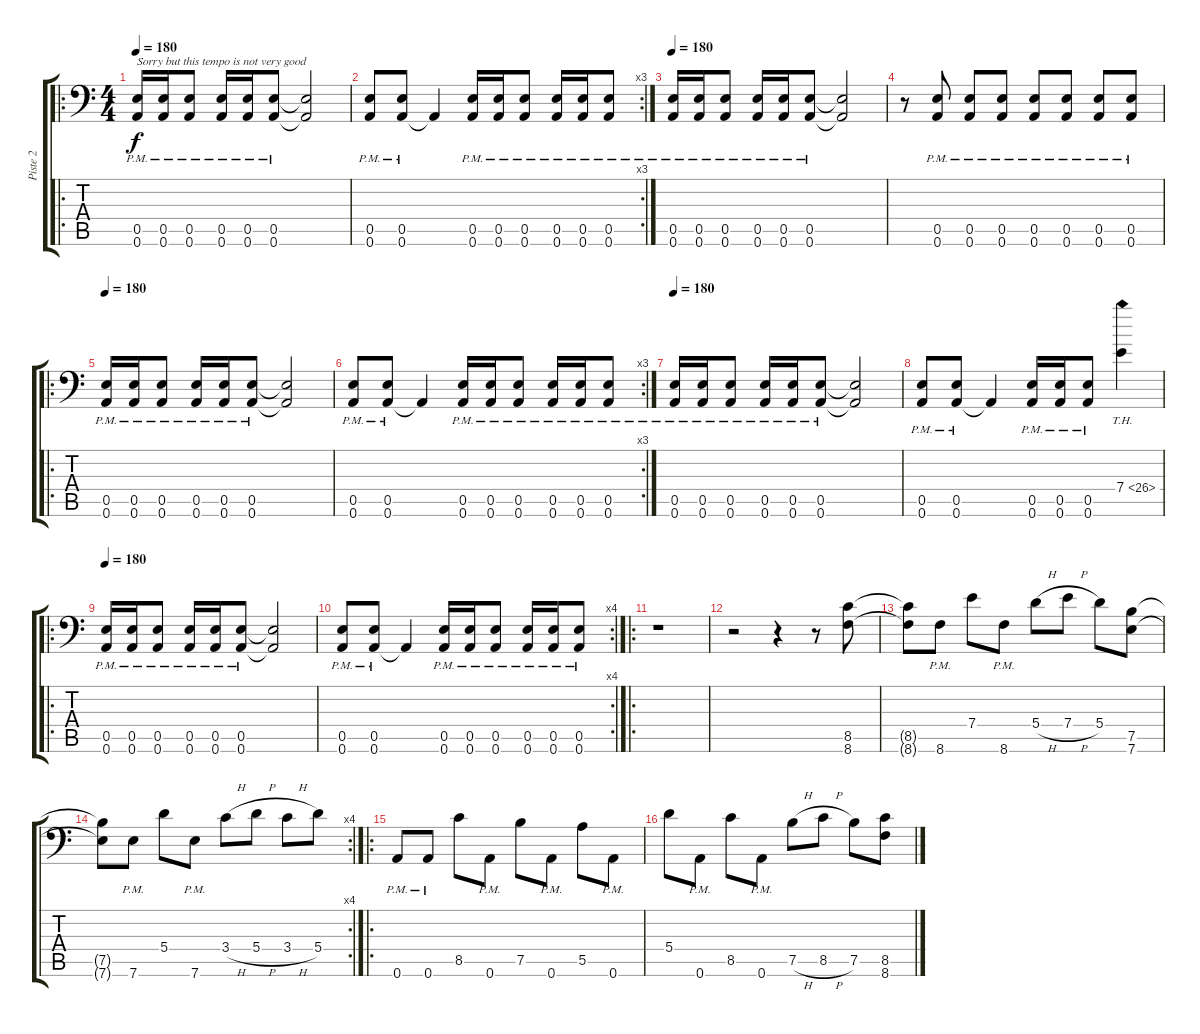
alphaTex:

\track ("Piste 2" "Piste 2") {instrument overdrivenguitar}
\staff {score tabs}
\tuning (B3 Gb3 D3 A2 E2 A1) {hide}
\ro
\ts (4 4)
\tempo 180
\clef f4
\ks c
(0.5{pm} 0.6{pm}).16{txt "Sorry but this tempo is not very good" dy f} (0.5{pm} 0.6{pm}).16 (0.5{pm} 0.6{pm}).8 (0.5{pm} 0.6{pm}).16 (0.5{pm} 0.6{pm}).16 (0.5{pm} 0.6{pm}).8 (0.5{t} 0.6{t}).2 |
\rc 3
(0.5{pm} 0.6{pm}).8 (0.5{pm} 0.6{pm}).8 0.6{t}.4 (0.5{pm} 0.6{pm}).16 (0.5{pm} 0.6{pm}).16 (0.5{pm} 0.6{pm}).8 (0.5{pm} 0.6{pm}).16 (0.5{pm} 0.6{pm}).16 (0.5{pm} 0.6{pm}).8 |
\tempo 180
(0.5{pm} 0.6{pm}).16 (0.5{pm} 0.6{pm}).16 (0.5{pm} 0.6{pm}).8 (0.5{pm} 0.6{pm}).16 (0.5{pm} 0.6{pm}).16 (0.5{pm} 0.6{pm}).8 (0.5{t} 0.6{t}).2 |
r.8 (0.5{pm} 0.6{pm}).8 (0.5{pm} 0.6{pm}).8 (0.5{pm} 0.6{pm}).8 (0.5{pm} 0.6{pm}).8 (0.5{pm} 0.6{pm}).8 (0.5{pm} 0.6{pm}).8 (0.5{pm} 0.6{pm}).8 |
\ro
\tempo 180
(0.5{pm} 0.6{pm}).16 (0.5{pm} 0.6{pm}).16 (0.5{pm} 0.6{pm}).8 (0.5{pm} 0.6{pm}).16 (0.5{pm} 0.6{pm}).16 (0.5{pm} 0.6{pm}).8 (0.5{t} 0.6{t}).2 |
\rc 3
(0.5{pm} 0.6{pm}).8 (0.5{pm} 0.6{pm}).8 0.6{t}.4 (0.5{pm} 0.6{pm}).16 (0.5{pm} 0.6{pm}).16 (0.5{pm} 0.6{pm}).8 (0.5{pm} 0.6{pm}).16 (0.5{pm} 0.6{pm}).16 (0.5{pm} 0.6{pm}).8 |
\tempo 180
(0.5{pm} 0.6{pm}).16 (0.5{pm} 0.6{pm}).16 (0.5{pm} 0.6{pm}).8 (0.5{pm} 0.6{pm}).16 (0.5{pm} 0.6{pm}).16 (0.5{pm} 0.6{pm}).8 (0.5{t} 0.6{t}).2 |
(0.5{pm} 0.6{pm}).8 (0.5{pm} 0.6{pm}).8 0.6{t}.4 (0.5{pm} 0.6{pm}).16 (0.5{pm} 0.6{pm}).16 (0.5{pm} 0.6{pm}).8 7.4{th 19}.4 |
\ro
\tempo 180
(0.5{pm} 0.6{pm}).16 (0.5{pm} 0.6{pm}).16 (0.5{pm} 0.6{pm}).8 (0.5{pm} 0.6{pm}).16 (0.5{pm} 0.6{pm}).16 (0.5{pm} 0.6{pm}).8 (0.5{t} 0.6{t}).2 |
\rc 4
(0.5{pm} 0.6{pm}).8 (0.5{pm} 0.6{pm}).8 0.6{t}.4 (0.5{pm} 0.6{pm}).16 (0.5{pm} 0.6{pm}).16 (0.5{pm} 0.6{pm}).8 (0.5{pm} 0.6{pm}).16 (0.5{pm} 0.6{pm}).16 (0.5{pm} 0.6{pm}).8 |
\ro
r.1 |
r.2 r.4 r.8 (8.5 8.6).8 |
(8.5{t} 8.6{t}).8 8.6{pm}.8 7.4.8 8.6{pm}.8 5.4{h}.8 7.4{h}.8 5.4.8 (7.5 7.6).8 |
\rc 4
(7.5{t} 7.6{t}).8 7.6{pm}.8 5.4.8 7.6{pm}.8 3.4{h}.8 5.4{h}.8 3.4{h}.8 5.4.8 |
\ro
0.6{pm}.8 0.6{pm}.8 8.5.8 0.6{pm}.8 7.5.8 0.6{pm}.8 5.5.8 0.6{pm}.8 |
5.4.8 0.6{pm}.8 8.5.8 0.6{pm}.8 7.5{h}.8 8.5{h}.8 7.5.8 (8.5 8.6).8
